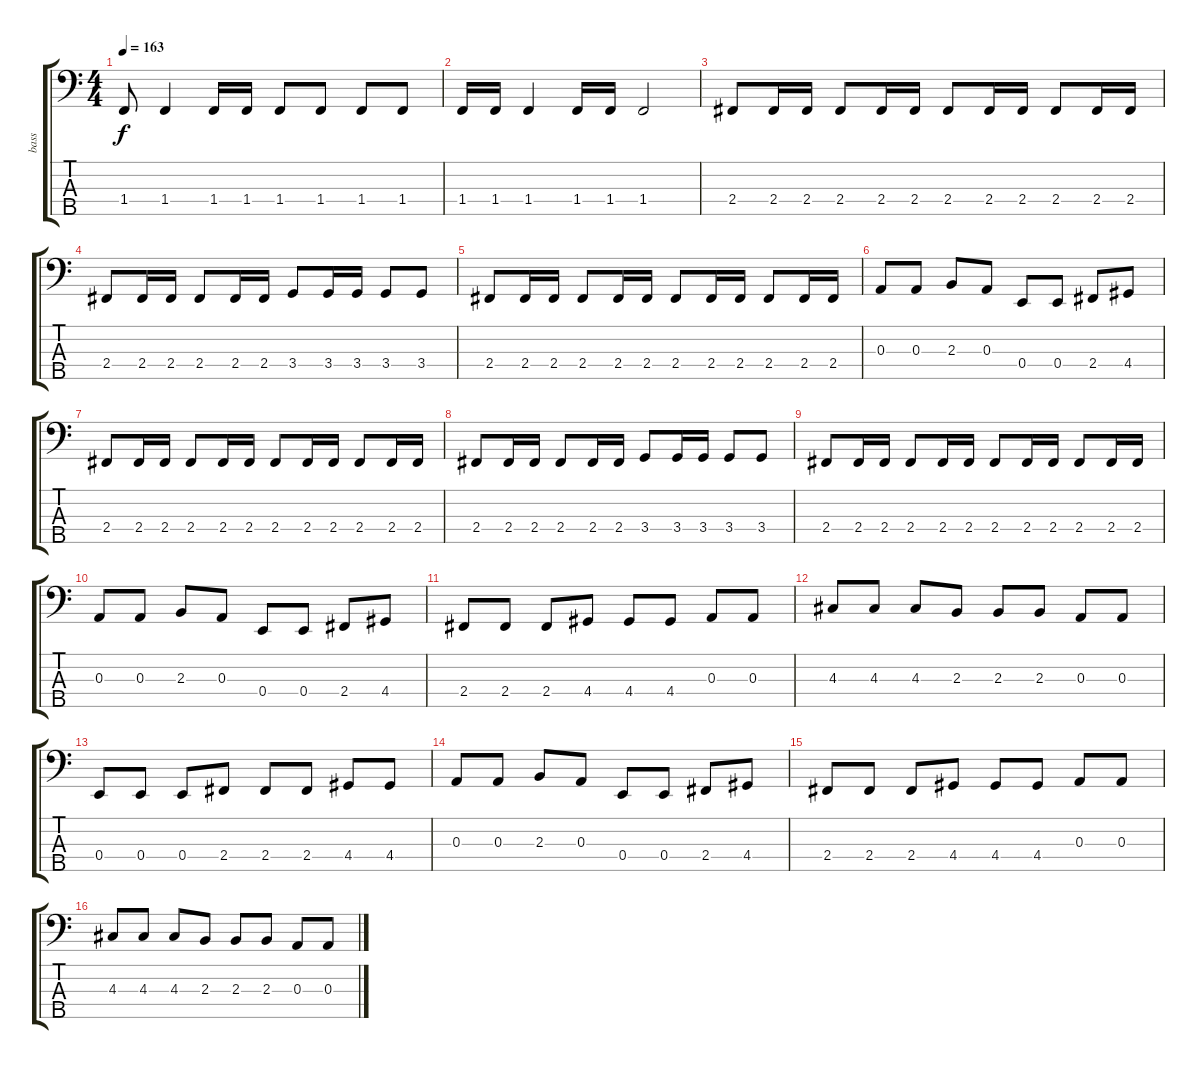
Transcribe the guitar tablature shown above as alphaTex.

\track ("bass" "bass") {instrument electricbassfinger}
\staff {score tabs}
\tuning (G2 D2 A1 E1 B0) {hide}
\ts (4 4)
\tempo 163
\clef f4
\ks c
1.4.8{dy f} 1.4.4 1.4.16 1.4.16 1.4.8 1.4.8 1.4.8 1.4.8 |
1.4.16 1.4.16 1.4.4 1.4.16 1.4.16 1.4.2 |
2.4.8 2.4.16 2.4.16 2.4.8 2.4.16 2.4.16 2.4.8 2.4.16 2.4.16 2.4.8 2.4.16 2.4.16 |
2.4.8 2.4.16 2.4.16 2.4.8 2.4.16 2.4.16 3.4.8 3.4.16 3.4.16 3.4.8 3.4.8 |
2.4.8 2.4.16 2.4.16 2.4.8 2.4.16 2.4.16 2.4.8 2.4.16 2.4.16 2.4.8 2.4.16 2.4.16 |
0.3.8 0.3.8 2.3.8 0.3.8 0.4.8 0.4.8 2.4.8 4.4.8 |
2.4.8 2.4.16 2.4.16 2.4.8 2.4.16 2.4.16 2.4.8 2.4.16 2.4.16 2.4.8 2.4.16 2.4.16 |
2.4.8 2.4.16 2.4.16 2.4.8 2.4.16 2.4.16 3.4.8 3.4.16 3.4.16 3.4.8 3.4.8 |
2.4.8 2.4.16 2.4.16 2.4.8 2.4.16 2.4.16 2.4.8 2.4.16 2.4.16 2.4.8 2.4.16 2.4.16 |
0.3.8 0.3.8 2.3.8 0.3.8 0.4.8 0.4.8 2.4.8 4.4.8 |
2.4.8 2.4.8 2.4.8 4.4.8 4.4.8 4.4.8 0.3.8 0.3.8 |
4.3.8 4.3.8 4.3.8 2.3.8 2.3.8 2.3.8 0.3.8 0.3.8 |
0.4.8 0.4.8 0.4.8 2.4.8 2.4.8 2.4.8 4.4.8 4.4.8 |
0.3.8 0.3.8 2.3.8 0.3.8 0.4.8 0.4.8 2.4.8 4.4.8 |
2.4.8 2.4.8 2.4.8 4.4.8 4.4.8 4.4.8 0.3.8 0.3.8 |
4.3.8 4.3.8 4.3.8 2.3.8 2.3.8 2.3.8 0.3.8 0.3.8
